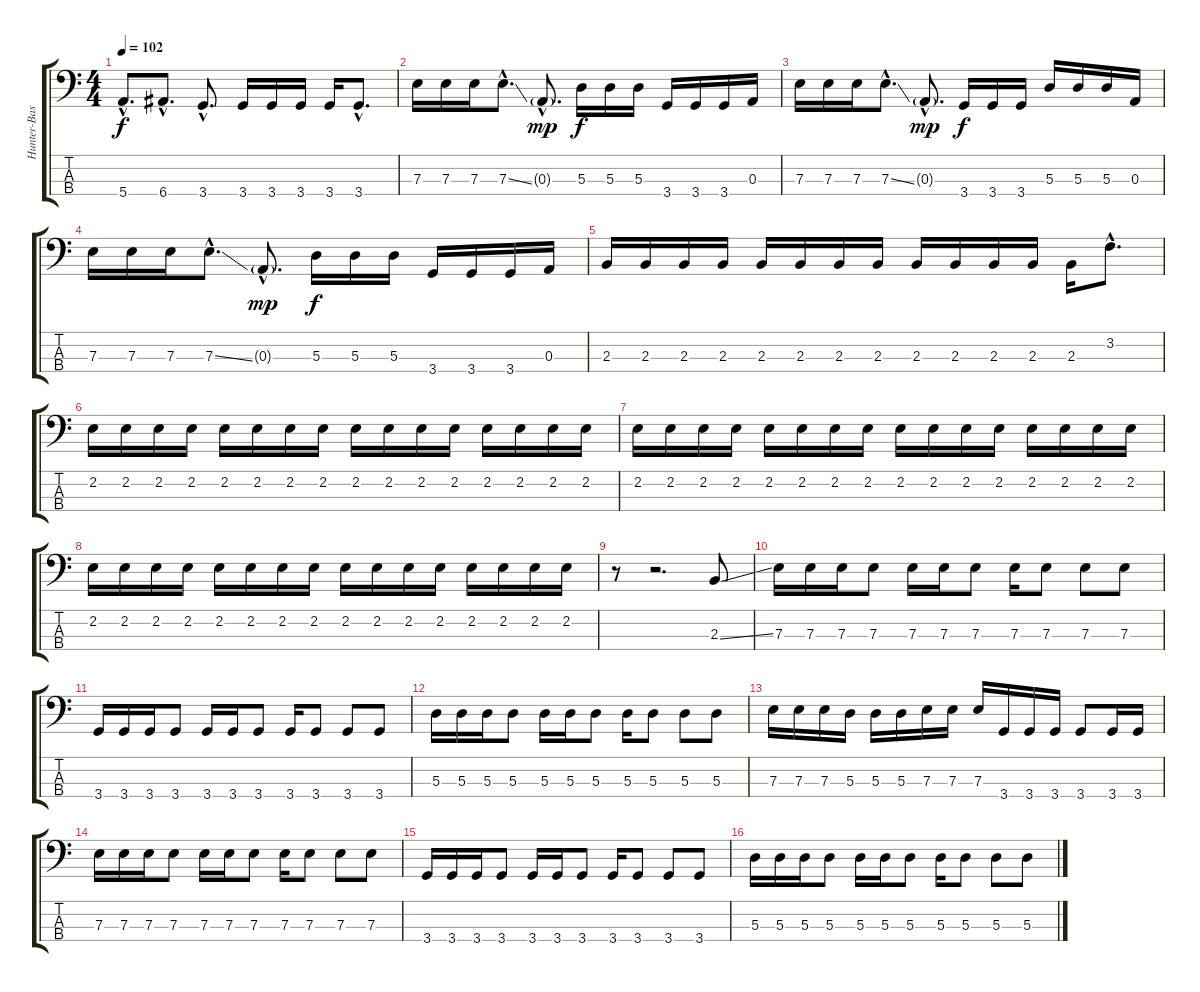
\track ("Hunter-Bass" "Hunter-Bas") {instrument electricbasspick}
\staff {score tabs}
\tuning (G2 D2 A1 E1) {hide}
\ts (4 4)
\tempo 102
\clef f4
\ks c
5.4{hac}.8{d dy f} 6.4{hac}.8{d} 3.4{hac}.8{d} 3.4.16 3.4.16 3.4.16 3.4.16 3.4{hac}.8{d} |
7.3.16 7.3.16 7.3.16 7.3{ss hac}.8{d} 0.3{g hac}.8{d dy mp} 5.3.16{dy f} 5.3.16 5.3.16 3.4.16 3.4.16 3.4.16 0.3.16 |
7.3.16 7.3.16 7.3.16 7.3{ss hac}.8{d} 0.3{g hac}.8{d dy mp} 3.4.16{dy f} 3.4.16 3.4.16 5.3.16 5.3.16 5.3.16 0.3.16 |
7.3.16 7.3.16 7.3.16 7.3{ss hac}.8{d} 0.3{g hac}.8{d dy mp} 5.3.16{dy f} 5.3.16 5.3.16 3.4.16 3.4.16 3.4.16 0.3.16 |
2.3.16 2.3.16 2.3.16 2.3.16 2.3.16 2.3.16 2.3.16 2.3.16 2.3.16 2.3.16 2.3.16 2.3.16 2.3.16 3.2{hac}.8{d} |
2.2.16 2.2.16 2.2.16 2.2.16 2.2.16 2.2.16 2.2.16 2.2.16 2.2.16 2.2.16 2.2.16 2.2.16 2.2.16 2.2.16 2.2.16 2.2.16 |
2.2.16 2.2.16 2.2.16 2.2.16 2.2.16 2.2.16 2.2.16 2.2.16 2.2.16 2.2.16 2.2.16 2.2.16 2.2.16 2.2.16 2.2.16 2.2.16 |
2.2.16 2.2.16 2.2.16 2.2.16 2.2.16 2.2.16 2.2.16 2.2.16 2.2.16 2.2.16 2.2.16 2.2.16 2.2.16 2.2.16 2.2.16 2.2.16 |
r.8 r.2{d} 2.3{ss}.8 |
7.3.16 7.3.16 7.3.16 7.3.8 7.3.16 7.3.16 7.3.8 7.3.16 7.3.8 7.3.8 7.3.8 |
3.4.16 3.4.16 3.4.16 3.4.8 3.4.16 3.4.16 3.4.8 3.4.16 3.4.8 3.4.8 3.4.8 |
5.3.16 5.3.16 5.3.16 5.3.8 5.3.16 5.3.16 5.3.8 5.3.16 5.3.8 5.3.8 5.3.8 |
7.3.16 7.3.16 7.3.16 5.3.16 5.3.16 5.3.16 7.3.16 7.3.16 7.3.16 3.4.16 3.4.16 3.4.16 3.4.8 3.4.16 3.4.16 |
7.3.16 7.3.16 7.3.16 7.3.8 7.3.16 7.3.16 7.3.8 7.3.16 7.3.8 7.3.8 7.3.8 |
3.4.16 3.4.16 3.4.16 3.4.8 3.4.16 3.4.16 3.4.8 3.4.16 3.4.8 3.4.8 3.4.8 |
5.3.16 5.3.16 5.3.16 5.3.8 5.3.16 5.3.16 5.3.8 5.3.16 5.3.8 5.3.8 5.3.8
